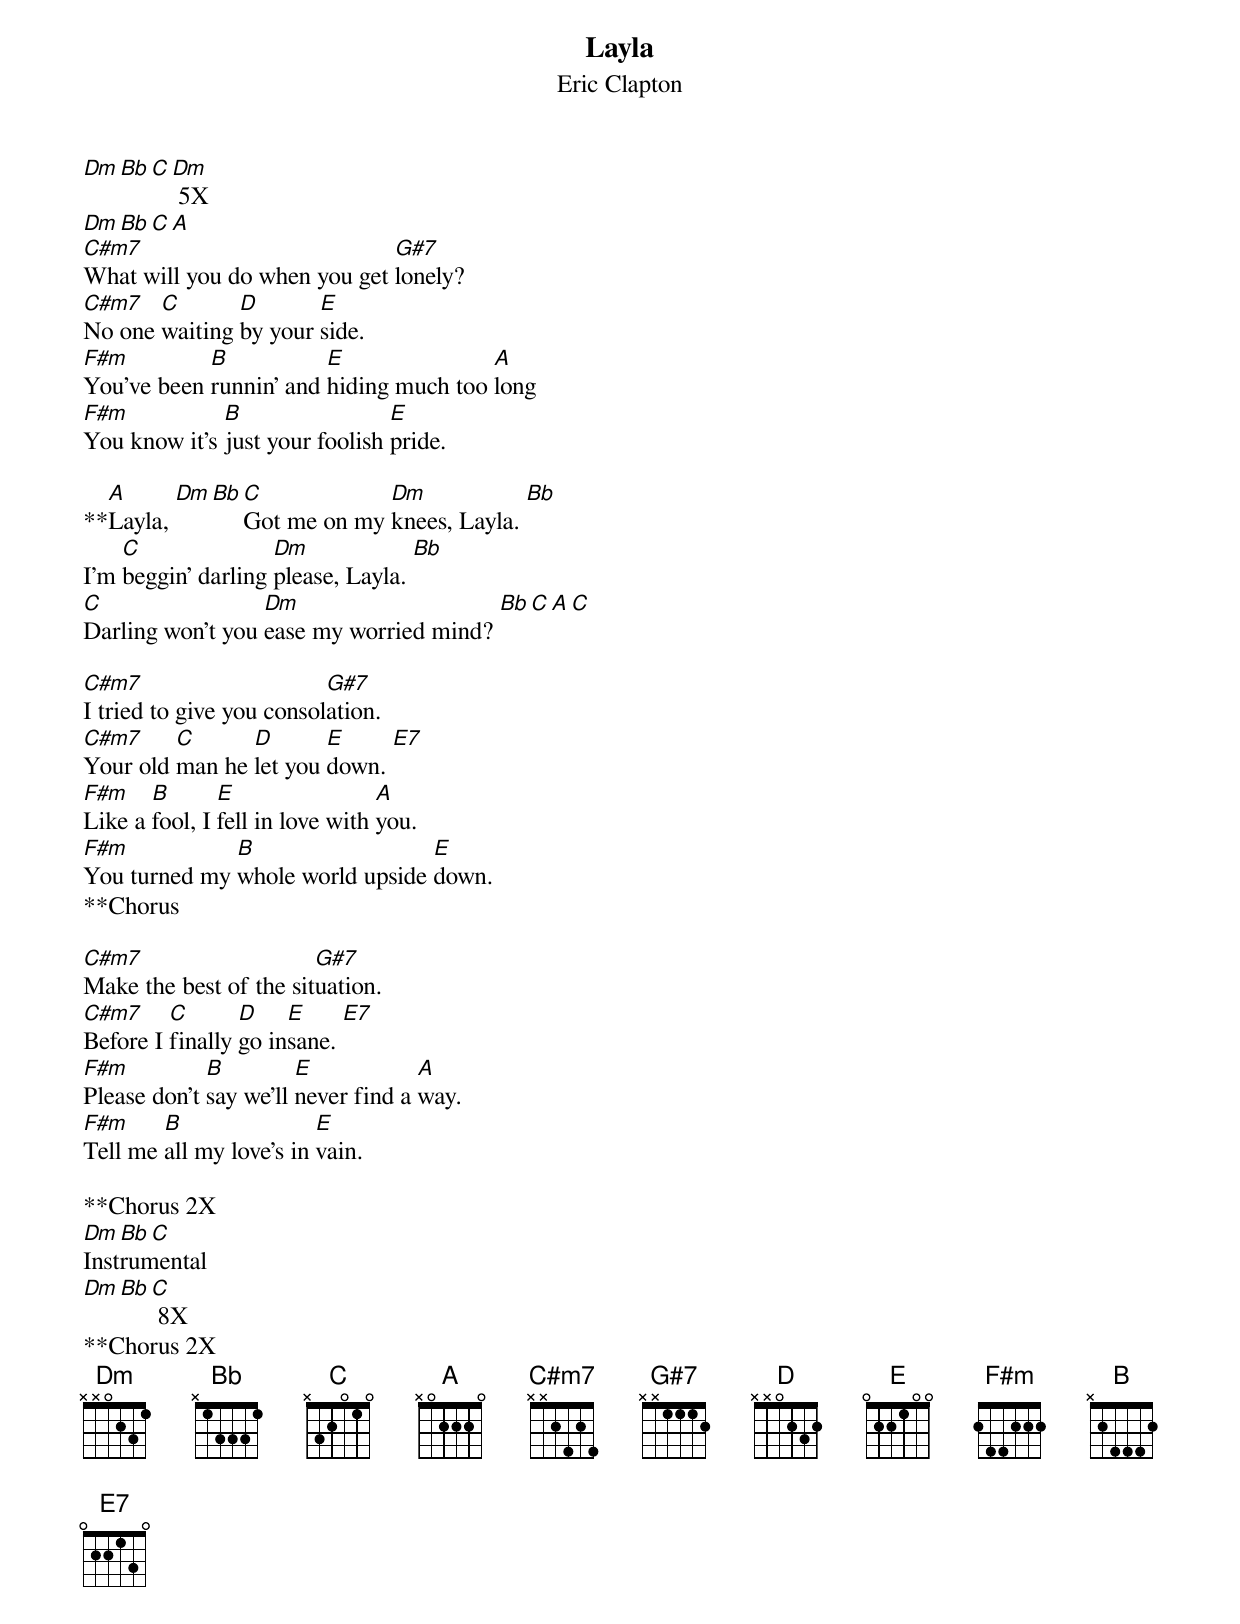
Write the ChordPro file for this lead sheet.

{title:Layla}
{subtitle:Eric Clapton}
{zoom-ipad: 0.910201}
[Dm][Bb][C][Dm] 5X
[Dm][Bb][C][A]
[C#m7]What will you do when you get [G#7]lonely?
[C#m7]No one [C]waiting [D]by your [E]side.
[F#m]You've been [B]runnin' and [E]hiding much too [A]long
[F#m]You know it's [B]just your foolish [E]pride.

**[A]Layla, [Dm][Bb][C]Got me on my [Dm]knees, Layla. [Bb]
I'm [C]beggin' darling [Dm]please, Layla. [Bb]
[C]Darling won't you [Dm]ease my worried mind? [Bb][C][A][C]

[C#m7]I tried to give you consol[G#7]ation.
[C#m7]Your old [C]man he [D]let you [E]down. [E7]
[F#m]Like a [B]fool, I [E]fell in love with [A]you.
[F#m]You turned my [B]whole world upside [E]down.
**Chorus

[C#m7]Make the best of the sit[G#7]uation.
[C#m7]Before I [C]finally [D]go in[E]sane. [E7]
[F#m]Please don't [B]say we'll [E]never find a [A]way.
[F#m]Tell me [B]all my love's in [E]vain.

**Chorus 2X
[Dm][Bb][C]
Instrumental
[Dm][Bb][C] 8X
**Chorus 2X
